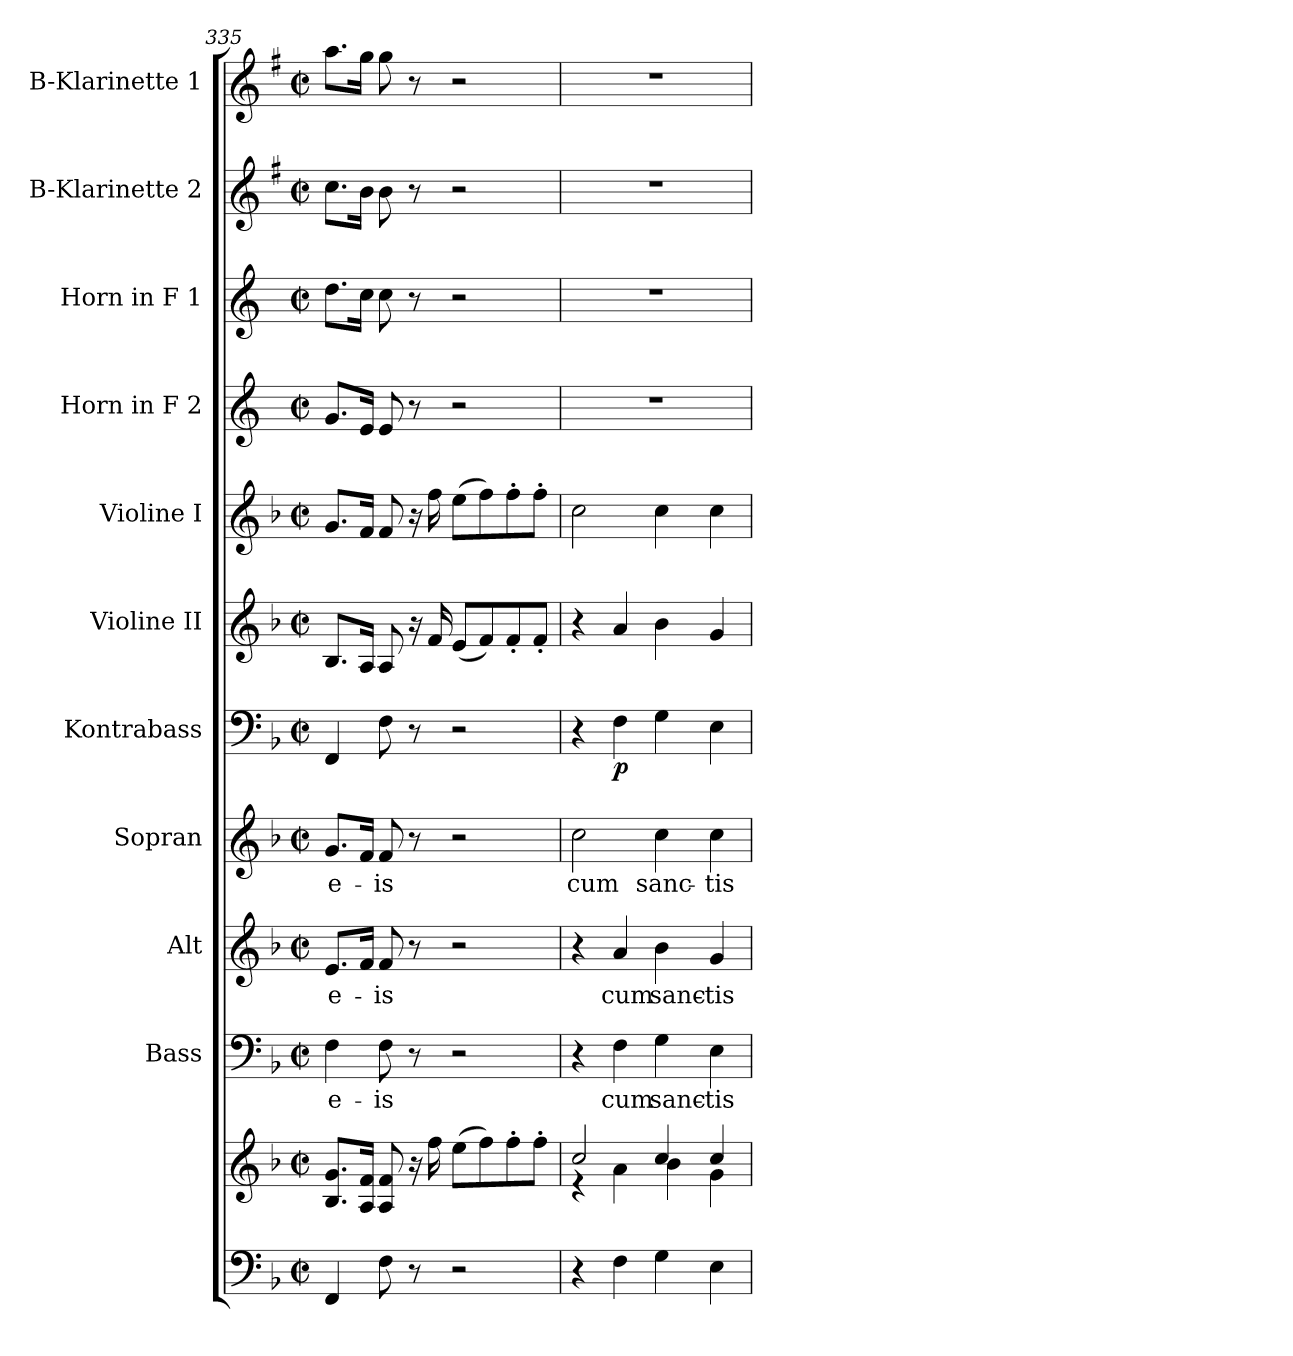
**kern	**kern	**kern	**text	**kern	**text	**kern	**text	**kern	**dynam	**kern	**kern	**kern	**kern	**kern	**kern
*part11	*part11	*part10	*part10	*part9	*part9	*part8	*part8	*part7	*part7	*part6	*part5	*part4	*part3	*part2	*part1
*staff12	*staff11	*staff10	*staff10	*staff9	*staff9	*staff8	*staff8	*staff7	*staff7	*staff6	*staff5	*staff4	*staff3	*staff2	*staff1
*	*	*I"Bass	*	*I"Alt	*	*I"Sopran	*	*I"Kontrabass	*	*I"Violine II	*I"Violine I	*I"Horn in F 2	*I"Horn in F 1	*I"B-Klarinette 2	*I"B-Klarinette 1
*	*	*I'B.	*	*I'A.	*	*I'S.	*	*I'Kb.	*	*I'Vl. II	*I'Vl. I	*	*	*I'B Kl. 2	*I'B Kl. 1
!!LO:PB:g=z
*clefF4	*clefG2	*clefF4	*	*clefG2	*	*clefG2	*	*clefF4	*	*clefG2	*clefG2	*clefG2	*clefG2	*clefG2	*clefG2
*	*	*	*	*	*	*	*	*ITrd7c12	*	*	*	*ITrd4c7	*ITrd4c7	*ITrd1c2	*ITrd1c2
*k[b-]	*k[b-]	*k[b-]	*	*k[b-]	*	*k[b-]	*	*k[b-]	*	*k[b-]	*k[b-]	*k[b-]	*k[b-]	*k[b-]	*k[b-]
*F:	*F:	*F:	*	*F:	*	*F:	*	*F:	*	*F:	*F:	*F:	*F:	*F:	*F:
*M2/2	*M2/2	*M2/2	*	*M2/2	*	*M2/2	*	*M2/2	*	*M2/2	*M2/2	*M2/2	*M2/2	*M2/2	*M2/2
*met(c|)	*met(c|)	*met(c|)	*	*met(c|)	*	*met(c|)	*	*met(c|)	*	*met(c|)	*met(c|)	*met(c|)	*met(c|)	*met(c|)	*met(c|)
=335	=335	=335	=335	=335	=335	=335	=335	=335	=335	=335	=335	=335	=335	=335	=335
!	!	!	!LO:LY:b	!	!LO:LY:b	!	!LO:LY:b	!	!	!	!	!	!	!	!
4FF/	8.B-/ 8.g/L	4F\	e-	8.e/L	e-	8.g/L	e-	4FFF/	.	8.B-/L	8.g/L	8.c/L	8.g\L	8.b-\L	8.gg\L
.	16A/ 16f/Jk	.	.	16f/Jk	.	16f/Jk	.	.	.	16A/Jk	16f/Jk	16A/Jk	16f\Jk	16a\Jk	16ff\Jk
!	!	!	!LO:LY:b	!	!LO:LY:b	!	!LO:LY:b	!	!	!	!	!	!	!	!
8F\	8A/ 8f/	8F\	-is	8f/	-is	8f/	-is	8FF\	.	8A/	8f/	8A/	8f\	8a\	8ff\
8r	16r	8r	.	8r	.	8r	.	8r	.	16r	16r	8r	8r	8r	8r
.	16ff\	.	.	.	.	.	.	.	.	16f/	16ff\	.	.	.	.
2r	(>8ee\L	2r	.	2r	.	2r	.	2r	.	(<8e/L	(>8ee\L	2r	2r	2r	2r
.	8ff\)	.	.	.	.	.	.	.	.	8f/)	8ff\)	.	.	.	.
.	8ff'>\	.	.	.	.	.	.	.	.	8f'</	8ff'>\	.	.	.	.
.	8ff'>\J	.	.	.	.	.	.	.	.	8f'</J	8ff'>\J	.	.	.	.
=336	=336	=336	=336	=336	=336	=336	=336	=336	=336	=336	=336	=336	=336	=336	=336
*	*^	*	*	*	*	*	*	*	*	*	*	*	*	*	*
!	!	!	!	!	!	!	!	!LO:LY:b	!	!	!	!	!	!	!	!
4r	2cc/	4re	4r	.	4r	.	2cc\	cum	4r	.	4r	2cc\	1r	1r	1r	1r
!	!	!	!	!LO:LY:b	!	!LO:LY:b	!	!	!	!LO:DY:b	!	!	!	!	!	!
4F\	.	4a\	4F\	cum	4a/	cum	.	.	4FF\	p	4a/	.	.	.	.	.
!	!	!	!	!LO:LY:b	!	!LO:LY:b	!	!LO:LY:b	!	!	!	!	!	!	!	!
4G\	4cc/	4b-\	4G\	sanc-	4b-\	sanc-	4cc\	sanc-	4GG\	.	4b-\	4cc\	.	.	.	.
!	!	!	!	!LO:LY:b	!	!LO:LY:b	!	!LO:LY:b	!	!	!	!	!	!	!	!
4E\	4cc/	4g\	4E\	-tis	4g/	-tis	4cc\	-tis	4EE\	.	4g/	4cc\	.	.	.	.
*	*v	*v	*	*	*	*	*	*	*	*	*	*	*	*	*	*
=	=	=	=	=	=	=	=	=	=	=	=	=	=	=	=
*-	*-	*-	*-	*-	*-	*-	*-	*-	*-	*-	*-	*-	*-	*-	*-
